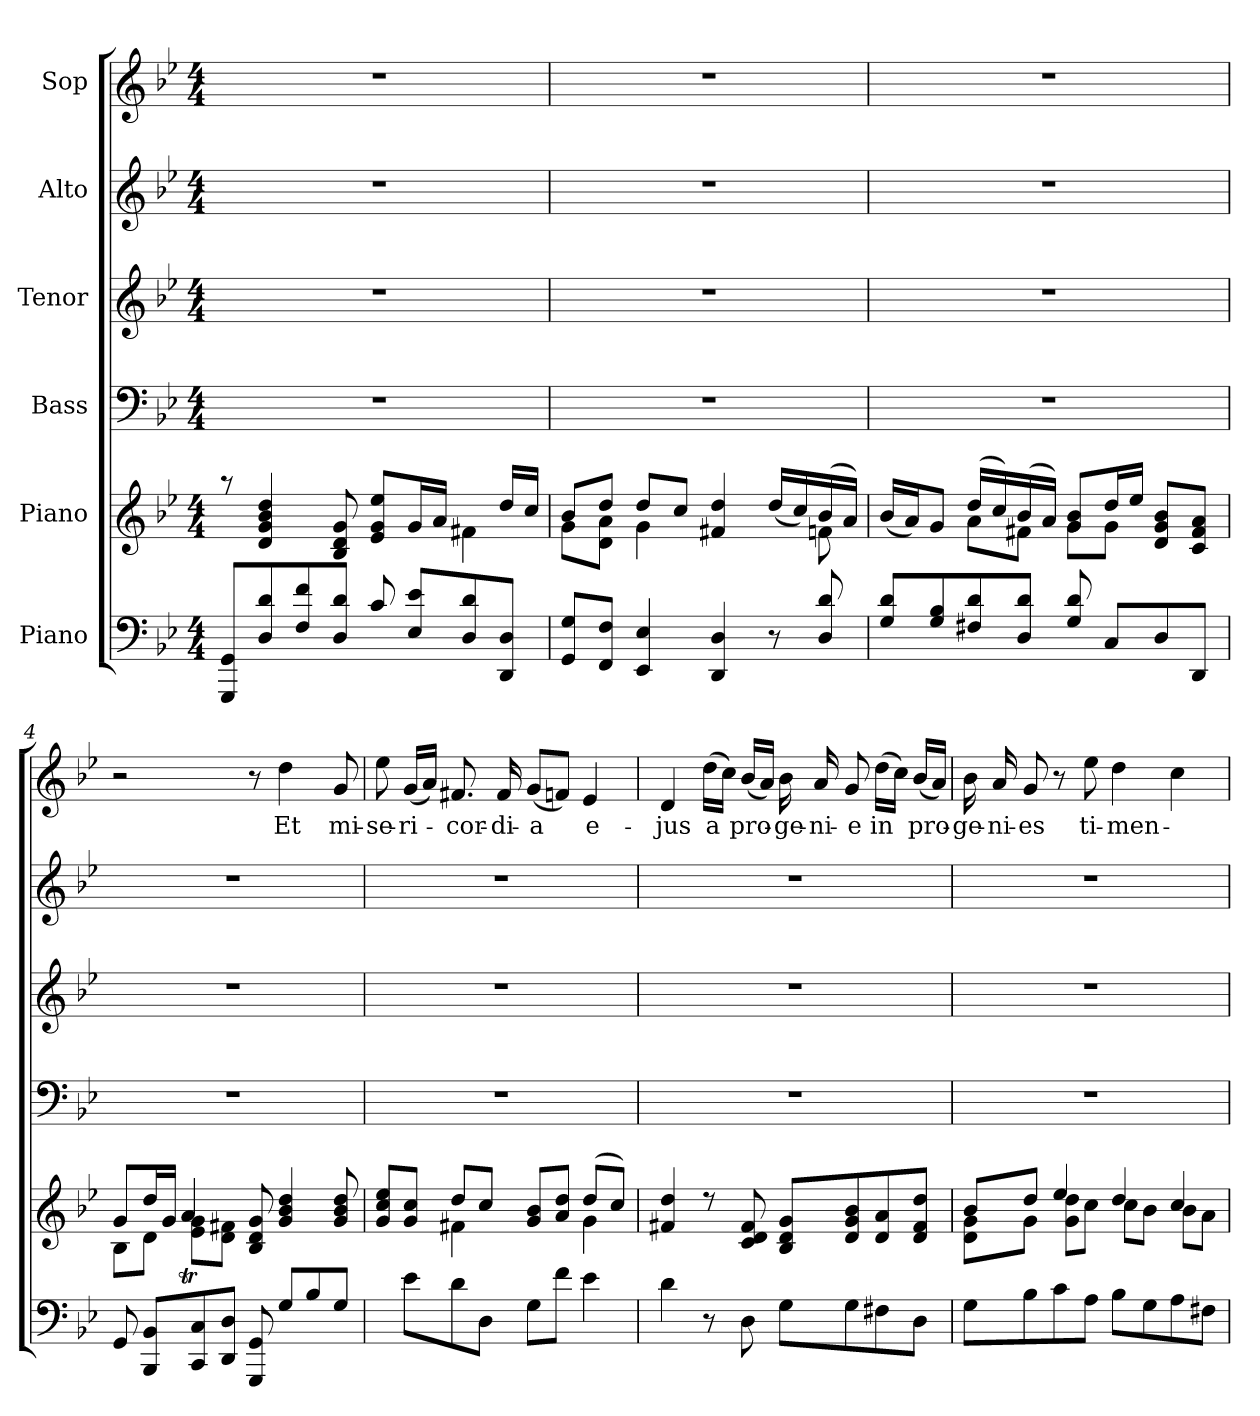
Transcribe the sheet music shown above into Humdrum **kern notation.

**kern	**kern	**kern	**kern	**kern	**kern	**text
*part6	*part5	*part4	*part3	*part2	*part1	*part1
*staff6	*staff5	*staff4	*staff3	*staff2	*staff1	*staff1
*I"Piano	*I"Piano	*I"Bass	*I"Tenor	*I"Alto	*I"Sop	*
*clefF4	*clefG2	*clefF4	*clefG2	*clefG2	*clefG2	*
*	*	*	*ITrd7c12	*	*	*
*k[b-e-]	*k[b-e-]	*k[b-e-]	*k[b-e-]	*k[b-e-]	*k[b-e-]	*
*B-:	*B-:	*B-:	*B-:	*B-:	*B-:	*
*M4/4	*M4/4	*M4/4	*M4/4	*M4/4	*M4/4	*
*MM60	*MM60	*MM60	*MM60	*MM60	*MM60	*
=1	=1	=1	=1	=1	=1	=1
*	*^	*	*	*	*	*
8GGG/ 8GG/L	8raa	2.ryy	1r	1r	1r	1r	.
8D/ 8d/	4d/ 4g/ 4b-/ 4dd/	.	.	.	.	.	.
8F/ 8f/	.	.	.	.	.	.	.
8D/ 8d/J	8B-/ 8d/ 8g/	.	.	.	.	.	.
8c/	8e-/ 8g/ 8ee-/L	.	.	.	.	.	.
8E-/ 8e-/L	16g/L	.	.	.	.	.	.
.	16a/JJ	.	.	.	.	.	.
8D/ 8d/	8ryy	4f#X\	.	.	.	.	.
8DD/ 8D/J	16dd/LL	.	.	.	.	.	.
.	16cc/JJ	.	.	.	.	.	.
=2	=2	=2	=2	=2	=2	=2	=2
8GG/ 8G/L	8b-/L	8g\L	1r	1r	1r	1r	.
8FF/ 8F/J	8dd/J	8d\ 8a\J	.	.	.	.	.
4EE-/ 4E-/	8dd/L	4g\	.	.	.	.	.
.	8cc/J	.	.	.	.	.	.
4DD/ 4D/	4f#X/ 4dd/	4.ryy	.	.	.	.	.
8r	(>16dd/LL	.	.	.	.	.	.
.	16cc/)	.	.	.	.	.	.
8D/ 8d/	(>16b-/	8fn\	.	.	.	.	.
.	16a/JJ)	.	.	.	.	.	.
=3	=3	=3	=3	=3	=3	=3	=3
8G/ 8d/L	(>16b-/LL	4ryy	1r	1r	1r	1r	.
.	16a/J)	.	.	.	.	.	.
8G/ 8B-/	8g/J	.	.	.	.	.	.
8F#X/ 8d/	(>16dd/LL	8a\L	.	.	.	.	.
.	16cc/)	.	.	.	.	.	.
8D/ 8d/J	(>16b-/	8f#X\J	.	.	.	.	.
.	16a/JJ)	.	.	.	.	.	.
8G/ 8d/	8g/ 8b-/L	8g\L	.	.	.	.	.
8C/L	16dd/L	8g\J	.	.	.	.	.
.	16ee-/JJ	.	.	.	.	.	.
8D/	8d/ 8g/ 8b-/L	4ryy	.	.	.	.	.
8DD/J	8c/ 8f#i/ 8a/J	.	.	.	.	.	.
=4	=4	=4	=4	=4	=4	=4	=4
8GG/	8g/L	8B-\L	1r	1r	1r	2r	.
8BBB-/ 8BB-/L	16dd/L	8d\J	.	.	.	.	.
.	16g/JJ	.	.	.	.	.	.
8CC/ 8C/	8e-\ 8g\L	4at/	.	.	.	.	.
8DD/ 8D/J	8d\ 8f#X\J	.	.	.	.	.	.
8GGG/ 8GG/	8B-/ 8d/ 8g/	2ryy	.	.	.	8r	.
!	!	!	!	!	!	!	!LO:LY:b
8G/L	4g/ 4b-/ 4dd/	.	.	.	.	4dd\	Et
8B-/	.	.	.	.	.	.	.
!	!	!	!	!	!	!	!LO:LY:b
8G/J	8g/ 8b-/ 8dd/	.	.	.	.	8g/	mi-
!!LO:LB:g=z
=5	=5	=5	=5	=5	=5	=5	=5
!	!	!	!	!	!	!	!LO:LY:b
8ryy	8g/ 8cc/ 8ee-/L	4ryy	1r	1r	1r	8ee-\	-se-
!	!	!	!	!	!	!	!LO:LY:b
8e-\L	8g/ 8cc/J	.	.	.	.	(<16g/LL	-ri-
.	.	.	.	.	.	16a/JJ)	.
!	!	!	!	!	!	!	!LO:LY:b
8d\	8dd/L	4f#X\	.	.	.	8.f#X/	-cor-
8D\J	8cc/J	.	.	.	.	.	.
!	!	!	!	!	!	!	!LO:LY:b
.	.	.	.	.	.	16f#/	-di-
!	!	!	!	!	!	!	!LO:LY:b
8G\L	8g/ 8b-/L	4ryy	.	.	.	(<8g/L	-a
8f\J	8a/ 8dd/J	.	.	.	.	8fn/J)	.
!	!	!	!	!	!	!	!LO:LY:b
4e-\	(>8dd/L	4g\	.	.	.	4e-/	e-
.	8cc/J)	.	.	.	.	.	.
=6	=6	=6	=6	=6	=6	=6	=6
!	!	!	!	!	!	!	!LO:LY:b
4d\	4f#X/ 4dd/	1ryy	1r	1r	1r	4d/	-jus
!	!	!	!	!	!	!	!LO:LY:b
8r	8r	.	.	.	.	(<16dd\LL	a
.	.	.	.	.	.	16cc\JJ)	.
!	!	!	!	!	!	!	!LO:LY:b
8D\	8c/ 8d/ 8f#/	.	.	.	.	(<16b-/LL	pro-
.	.	.	.	.	.	16a/JJ)	.
!	!	!	!	!	!	!	!LO:LY:b
8G\L	8B-/ 8d/ 8g/L	.	.	.	.	16b-\	-ge-
!	!	!	!	!	!	!	!LO:LY:b
.	.	.	.	.	.	16a/	-ni-
!	!	!	!	!	!	!	!LO:LY:b
8G\	8d/ 8g/ 8b-/	.	.	.	.	8g/	-e
!	!	!	!	!	!	!	!LO:LY:b
8F#X\	8d/ 8a/	.	.	.	.	(<16dd\LL	in
.	.	.	.	.	.	16cc\JJ)	.
!	!	!	!	!	!	!	!LO:LY:b
8D\J	8d/ 8f#/ 8dd/J	.	.	.	.	(<16b-/LL	pro-
.	.	.	.	.	.	16a/JJ)	.
=7	=7	=7	=7	=7	=7	=7	=7
!	!	!	!	!	!	!	!LO:LY:b
8G\L	8b-/L	8d\ 8g\L	1r	1r	1r	16b-\	-ge-
!	!	!	!	!	!	!	!LO:LY:b
.	.	.	.	.	.	16a/	-ni-
!	!	!	!	!	!	!	!LO:LY:b
8B-\	8dd/J	8g\J	.	.	.	8g/	-es
8c\	4ee-/	8g\ 8dd\L	.	.	.	8r	.
!	!	!	!	!	!	!	!LO:LY:b
8A\J	.	8cc\J	.	.	.	8ee-\	ti-
!	!	!	!	!	!	!	!LO:LY:b
8B-\L	4dd/	8cc\L	.	.	.	4dd\	-men-
8G\	.	8b-\J	.	.	.	.	.
8A\	4cc/	8b-\L	.	.	.	4cc\	.
8F#X\J	.	8a\J	.	.	.	.	.
*	*v	*v	*	*	*	*	*
=	=	=	=	=	=	=
*-	*-	*-	*-	*-	*-	*-
